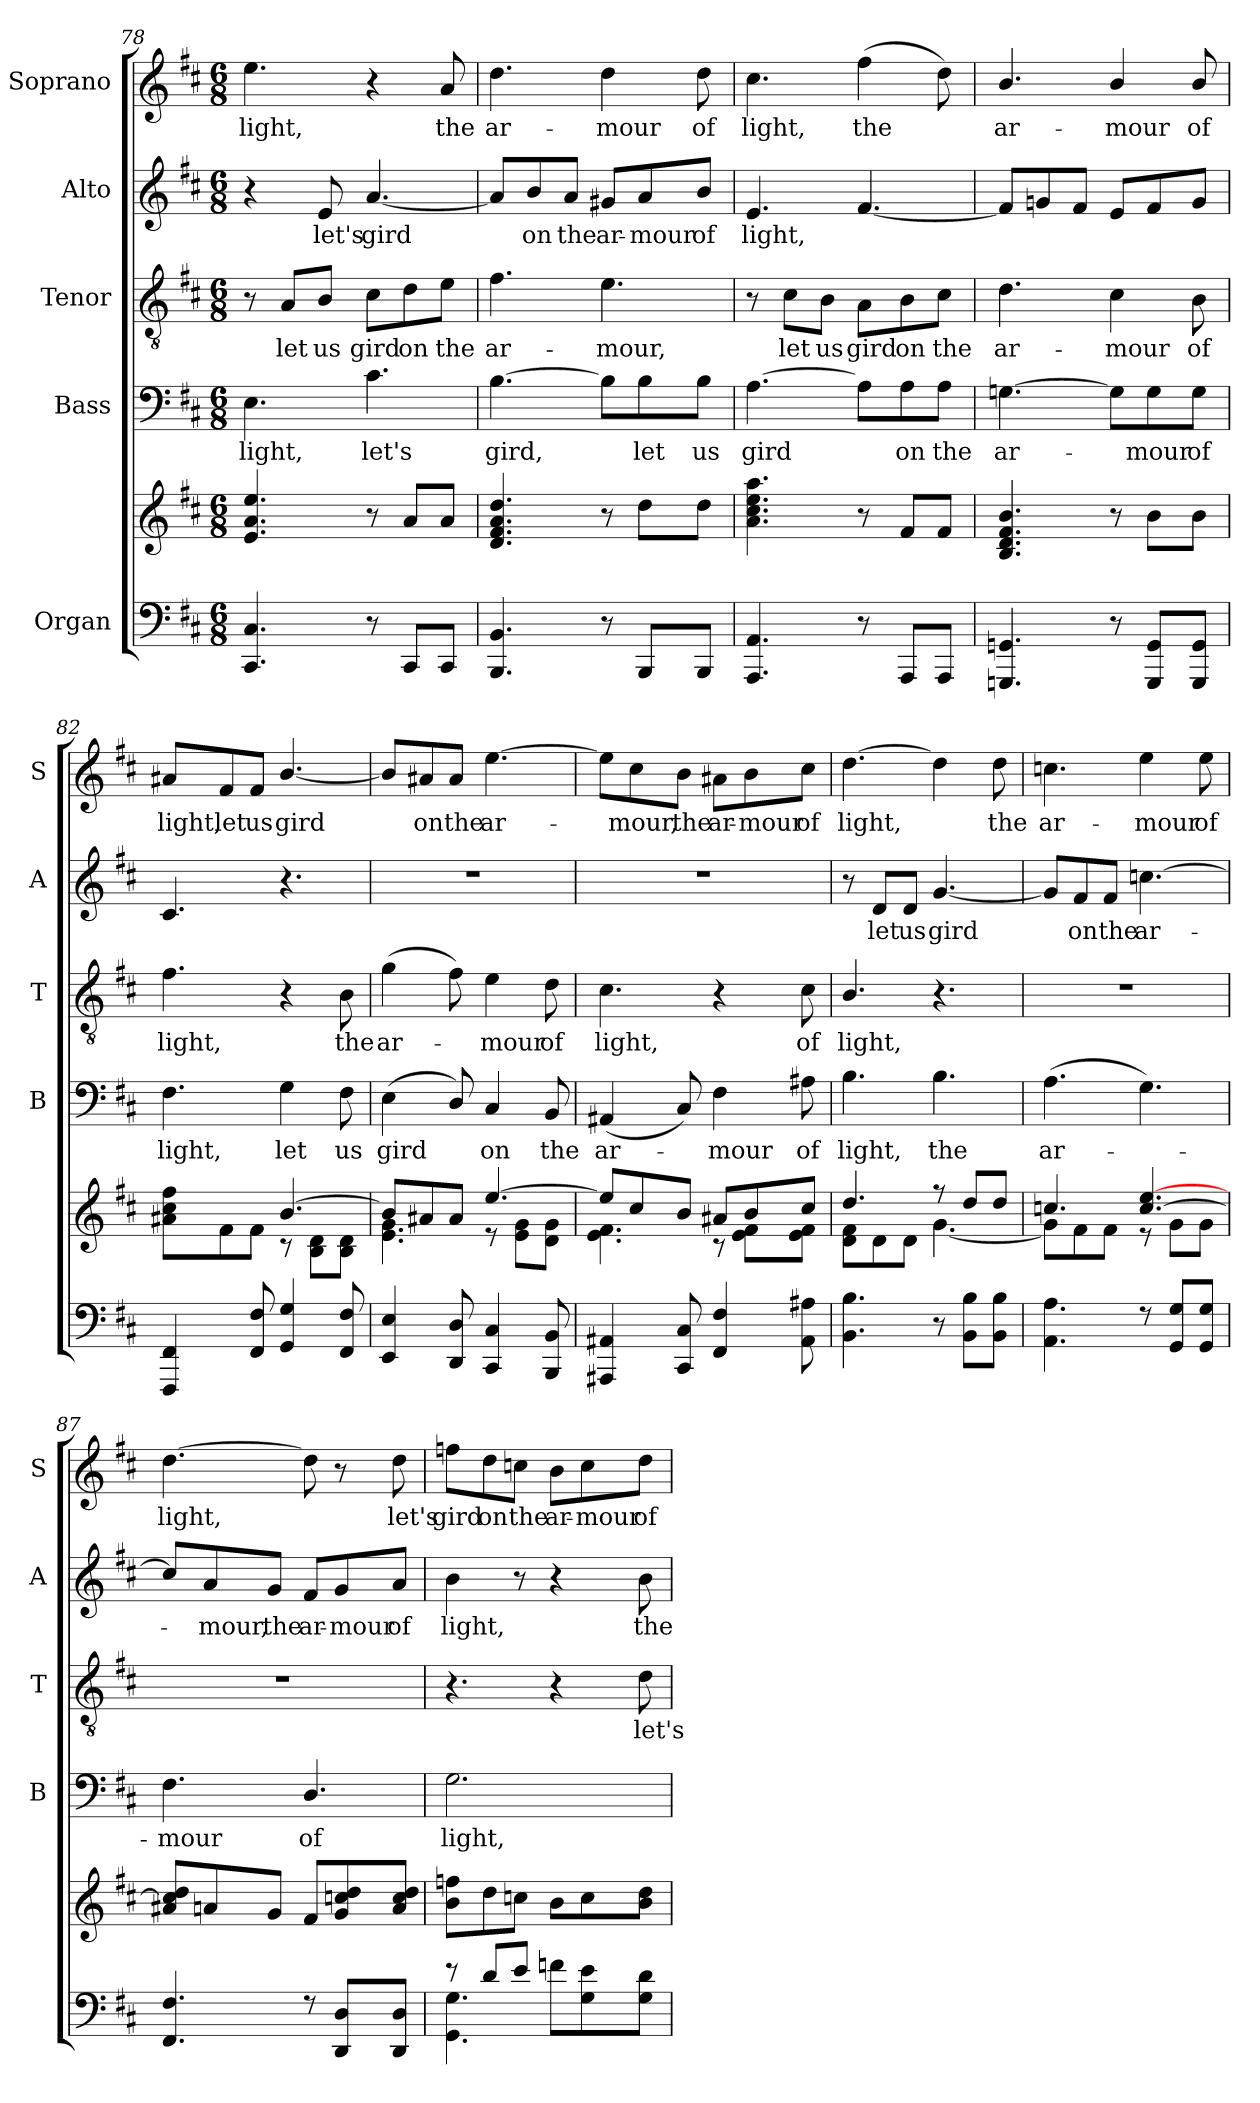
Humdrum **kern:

**kern	**kern	**kern	**text	**kern	**text	**kern	**text	**kern	**text
*part5	*part5	*part4	*part4	*part3	*part3	*part2	*part2	*part1	*part1
*staff6	*staff5	*staff4	*staff4	*staff3	*staff3	*staff2	*staff2	*staff1	*staff1
*I"Organ	*	*I"Bass	*	*I"Tenor	*	*I"Alto	*	*I"Soprano	*
*	*	*I'B	*	*I'T	*	*I'A	*	*I'S	*
*clefF4	*clefG2	*clefF4	*	*clefGv2	*	*clefG2	*	*clefG2	*
*k[f#c#]	*k[f#c#]	*k[f#c#]	*	*k[f#c#]	*	*k[f#c#]	*	*k[f#c#]	*
*D:	*D:	*D:	*	*D:	*	*D:	*	*D:	*
*M6/8	*M6/8	*M6/8	*	*M6/8	*	*M6/8	*	*M6/8	*
=78	=78	=78	=78	=78	=78	=78	=78	=78	=78
!	!	!	!LO:LY:b	!	!	!	!	!	!LO:LY:b
4.CC#/ 4.C#/	4.e/ 4.a/ 4.ee/	4.E\	light,	8r	.	4r	.	4.ee\	light,
!	!	!	!	!	!LO:LY:b	!	!	!	!
.	.	.	.	8A/L	let	.	.	.	.
!	!	!	!	!	!LO:LY:b	!	!LO:LY:b	!	!
.	.	.	.	8B/J	us	8e/	let's	.	.
!	!	!	!LO:LY:b	!	!LO:LY:b	!	!LO:LY:b	!	!
8r	8r	4.c#\	let's	8c#\L	gird	[4.a/	gird	4r	.
!	!	!	!	!	!LO:LY:b	!	!	!	!
8CC#/L	8a/L	.	.	8d\	on	.	.	.	.
!	!	!	!	!	!LO:LY:b	!	!	!	!LO:LY:b
8CC#/J	8a/J	.	.	8e\J	the	.	.	8a/	the
=79	=79	=79	=79	=79	=79	=79	=79	=79	=79
!	!	!	!LO:LY:b	!	!LO:LY:b	!	!	!	!LO:LY:b
4.BBB/ 4.BB/	4.d/ 4.f#/ 4.a/ 4.dd/	[4.B\	gird,	4.f#\	ar-	8a/L]	.	4.dd\	ar-
!	!	!	!	!	!	!	!LO:LY:b	!	!
.	.	.	.	.	.	8b/	on	.	.
!	!	!	!	!	!	!	!LO:LY:b	!	!
.	.	.	.	.	.	8a/J	the	.	.
!	!	!	!	!	!LO:LY:b	!	!LO:LY:b	!	!LO:LY:b
8r	8r	8B\L]	.	4.e\	-mour,	8g#X/L	ar-	4dd\	-mour
!	!	!	!LO:LY:b	!	!	!	!LO:LY:b	!	!
8BBB/L	8dd\L	8B\	let	.	.	8a/	-mour	.	.
!	!	!	!LO:LY:b	!	!	!	!LO:LY:b	!	!LO:LY:b
8BBB/J	8dd\J	8B\J	us	.	.	8b/J	of	8dd\	of
=80	=80	=80	=80	=80	=80	=80	=80	=80	=80
!	!	!	!LO:LY:b	!	!	!	!LO:LY:b	!	!LO:LY:b
4.AAA/ 4.AA/	4.a\ 4.cc#\ 4.ee\ 4.aa\	[4.A\	gird	8r	.	4.e/	light,	4.cc#\	light,
!	!	!	!	!	!LO:LY:b	!	!	!	!
.	.	.	.	8c#\L	let	.	.	.	.
!	!	!	!	!	!LO:LY:b	!	!	!	!
.	.	.	.	8B\J	us	.	.	.	.
!	!	!	!	!	!LO:LY:b	!	!	!	!LO:LY:b
8r	8r	8A\L]	.	8A\L	gird	[4.f#/	.	(>4ff#\	the
!	!	!	!LO:LY:b	!	!LO:LY:b	!	!	!	!
8AAA/L	8f#/L	8A\	on	8B\	on	.	.	.	.
!	!	!	!LO:LY:b	!	!LO:LY:b	!	!	!	!
8AAA/J	8f#/J	8A\J	the	8c#\J	the	.	.	8dd\)	.
!!LO:PB:g=z
=81	=81	=81	=81	=81	=81	=81	=81	=81	=81
*	*^	*	*	*	*	*	*	*	*
!	!	!	!	!LO:LY:b	!	!LO:LY:b	!	!	!	!LO:LY:b
4.GGGni/ 4.GGni/	4.B/ 4.d/ 4.f#/ 4.b/	2ryy	[4.Gni\	ar-	4.d\	ar-	8f#/L]	.	4.b/	ar-
.	.	.	.	.	.	.	8gni/	.	.	.
.	.	.	.	.	.	.	8f#/J	.	.	.
!	!	!	!	!	!	!LO:LY:b	!	!	!	!LO:LY:b
8r	8r	.	8G\L]	.	4c#\	-mour	8e/L	.	4b/	-mour
!	!	!	!	!LO:LY:b	!	!	!	!	!	!
8GGG/ 8GG/L	8b\L	4ryy	8G\	mour	.	.	8f#/	.	.	.
!	!	!	!	!LO:LY:b	!	!LO:LY:b	!	!	!	!LO:LY:b
8GGG/ 8GG/J	8b\J	.	8G\J	of	8B\	of	8g/J	.	8b/	of
=82	=82	=82	=82	=82	=82	=82	=82	=82	=82	=82
!	!	!	!	!LO:LY:b	!	!LO:LY:b	!	!	!	!LO:LY:b
4FFF#/ 4FF#/	8a#X\ 8cc#\ 8ff#\L	4ryy	4.F#\	light,	4.f#\	light,	4.c#/	.	8a#X/L	light,
!	!	!	!	!	!	!	!	!	!	!LO:LY:b
.	8f#\	.	.	.	.	.	.	.	8f#/	let
!	!	!	!	!	!	!	!	!	!	!LO:LY:b
8FF#/ 8F#/	8f#\J	8ryy	.	.	.	.	.	.	8f#/J	us
!	!	!	!	!LO:LY:b	!	!	!	!	!	!LO:LY:b
4GG/ 4G/	[4.b/	8r	4G\	let	4r	.	4.r	.	[4.b/	gird
.	.	8B\ 8d\L	.	.	.	.	.	.	.	.
!	!	!	!	!LO:LY:b	!	!LO:LY:b	!	!	!	!
8FF#/ 8F#/	.	8B\ 8d\J	8F#\	us	8B\	the	.	.	.	.
=83	=83	=83	=83	=83	=83	=83	=83	=83	=83	=83
!	!	!	!	!LO:LY:b	!	!LO:LY:b	!	!	!	!
4EE/ 4E/	8b/L]	4.e\ 4.g\	(<4E\	gird	(>4g\	ar-	2.r	.	8b/L]	.
!	!	!	!	!	!	!	!	!	!	!LO:LY:b
.	8a#X/	.	.	.	.	.	.	.	8a#X/	on
!	!	!	!	!	!	!	!	!	!	!LO:LY:b
8DD/ 8D/	8a#/J	.	8D/)	.	8f#\)	.	.	.	8a#/J	the
!	!	!	!	!LO:LY:b	!	!LO:LY:b	!	!	!	!LO:LY:b
4CC#/ 4C#/	[4.ee/	8r	4C#/	on	4e\	mour	.	.	[4.ee\	ar-
.	.	8e\ 8g\L	.	.	.	.	.	.	.	.
!	!	!	!	!LO:LY:b	!	!LO:LY:b	!	!	!	!
8BBB/ 8BB/	.	8d\ 8g\J	8BB/	the	8d\	of	.	.	.	.
=84	=84	=84	=84	=84	=84	=84	=84	=84	=84	=84
!	!	!	!	!LO:LY:b	!	!LO:LY:b	!	!	!	!
4AAA#X/ 4AA#X/	8ee/L]	4.e\ 4.f#\	(<4AA#X/	ar-	4.c#\	light,	2.r	.	8ee\L]	.
!	!	!	!	!	!	!	!	!	!	!LO:LY:b
.	8cc#/	.	.	.	.	.	.	.	8cc#\	mour,
!	!	!	!	!	!	!	!	!	!	!LO:LY:b
8CC#/ 8C#/	8b/J	.	8C#/)	.	.	.	.	.	8b\J	the
!	!	!	!	!LO:LY:b	!	!	!	!	!	!LO:LY:b
4FF#/ 4F#/	8a#X/L	8r	4F#\	mour	4r	.	.	.	8a#X\L	ar-
!	!	!	!	!	!	!	!	!	!	!LO:LY:b
.	8b/	8e\ 8f#\L	.	.	.	.	.	.	8b\	-mour
!	!	!	!	!LO:LY:b	!	!LO:LY:b	!	!	!	!LO:LY:b
8AA#\ 8A#X\	8cc#/J	8e\ 8f#\J	8A#X\	of	8c#\	of	.	.	8cc#\J	of
=85	=85	=85	=85	=85	=85	=85	=85	=85	=85	=85
!	!	!	!	!LO:LY:b	!	!LO:LY:b	!	!	!	!LO:LY:b
4.BB\ 4.B\	4.dd/	8d\ 8f#\L	4.B\	light,	4.B/	light,	8r	.	[4.dd\	light,
!	!	!	!	!	!	!	!	!LO:LY:b	!	!
.	.	8d\	.	.	.	.	8d/L	let	.	.
!	!	!	!	!	!	!	!	!LO:LY:b	!	!
.	.	8d\J	.	.	.	.	8d/J	us	.	.
!	!	!	!	!LO:LY:b	!	!	!	!LO:LY:b	!	!
8r	8r	[4.g\	4.B\	the	4.r	.	[4.g/	gird	4dd\]	.
8BB\ 8B\L	8dd/L	.	.	.	.	.	.	.	.	.
!	!	!	!	!	!	!	!	!	!	!LO:LY:b
8BB\ 8B\J	8dd/J	.	.	.	.	.	.	.	8dd\	the
!!LO:LB:g=z
=86	=86	=86	=86	=86	=86	=86	=86	=86	=86	=86
*^	*	*	*	*	*	*	*	*	*	*
!	!	!	!	!	!LO:LY:b	!	!	!	!	!	!LO:LY:b
4.AA\ 4.A\	2.ryy	4.ccn/	8g\L]	(>4.A\	ar-	2.r	.	8g/L]	.	4.ccn\	ar-
!	!	!	!	!	!	!	!	!	!LO:LY:b	!	!
.	.	.	8f#\	.	.	.	.	8f#/	on	.	.
!	!	!	!	!	!	!	!	!	!LO:LY:b	!	!
.	.	.	8f#\J	.	.	.	.	8f#/J	the	.	.
!	!	!	!	!	!	!	!	!	!LO:LY:b	!	!LO:LY:b
8r	.	[4.cc/ [4.ee/	8r	4.G\)	.	.	.	[4.ccn\	ar-	4ee\	-mour
8GG/ 8G/L	.	.	8g\L	.	.	.	.	.	.	.	.
!	!	!	!	!	!	!	!	!	!	!	!LO:LY:b
8GG/ 8G/J	.	.	8g\J	.	.	.	.	.	.	8ee\	of
=87	=87	=87	=87	=87	=87	=87	=87	=87	=87	=87	=87
!	!	!	!	!	!LO:LY:b	!	!	!	!	!	!LO:LY:b
4.FF#/ 4.F#/	2.ryy	8a#X/ 8cc/] 8dd/L	2ryy	4.F#\	mour	2.r	.	8cc/L]	.	[4.dd\	light,
!	!	!	!	!	!	!	!	!	!LO:LY:b	!	!
.	.	8an/	.	.	.	.	.	8a/	mour,	.	.
!	!	!	!	!	!	!	!	!	!LO:LY:b	!	!
.	.	8g/J	.	.	.	.	.	8g/J	the	.	.
!	!	!	!	!	!LO:LY:b	!	!	!	!LO:LY:b	!	!
8r	.	8f#/L	.	4.D/	of	.	.	8f#/L	ar-	8dd\]	.
!	!	!	!	!	!	!	!	!	!LO:LY:b	!	!
8DD/ 8D/L	.	8g/ 8ccn/ 8dd/	4ryy	.	.	.	.	8g/	-mour	8r	.
!	!	!	!	!	!	!	!	!	!LO:LY:b	!	!LO:LY:b
8DD/ 8D/J	.	8a/ 8cc/ 8dd/J	.	.	.	.	.	8a/J	of	8dd\	let's
=88	=88	=88	=88	=88	=88	=88	=88	=88	=88	=88	=88
!	!	!	!	!	!LO:LY:b	!	!	!	!LO:LY:b	!	!LO:LY:b
8r	4.GG\ 4.G\	8b\ 8ffn\L	2.ryy	2.G\	light,	4.r	.	4b\	light,	8ffn\L	gird
!	!	!	!	!	!	!	!	!	!	!	!LO:LY:b
8d/L	.	8dd\	.	.	.	.	.	.	.	8dd\	on
!	!	!	!	!	!	!	!	!	!	!	!LO:LY:b
8e/J	.	8ccn\J	.	.	.	.	.	8r	.	8ccn\J	the
!	!	!	!	!	!	!	!	!	!	!	!LO:LY:b
8fn\L	4.ryy	8b\L	.	.	.	4r	.	4r	.	8b\L	ar-
!	!	!	!	!	!	!	!	!	!	!	!LO:LY:b
8G\ 8e\	.	8cc\	.	.	.	.	.	.	.	8cc\	-mour
!	!	!	!	!	!	!	!LO:LY:b	!	!LO:LY:b	!	!LO:LY:b
8G\ 8d\J	.	8b\ 8dd\J	.	.	.	8d\	let's	8b\	the	8dd\J	of
*v	*v	*	*	*	*	*	*	*	*	*	*
*	*v	*v	*	*	*	*	*	*	*	*
=	=	=	=	=	=	=	=	=	=
*-	*-	*-	*-	*-	*-	*-	*-	*-	*-
